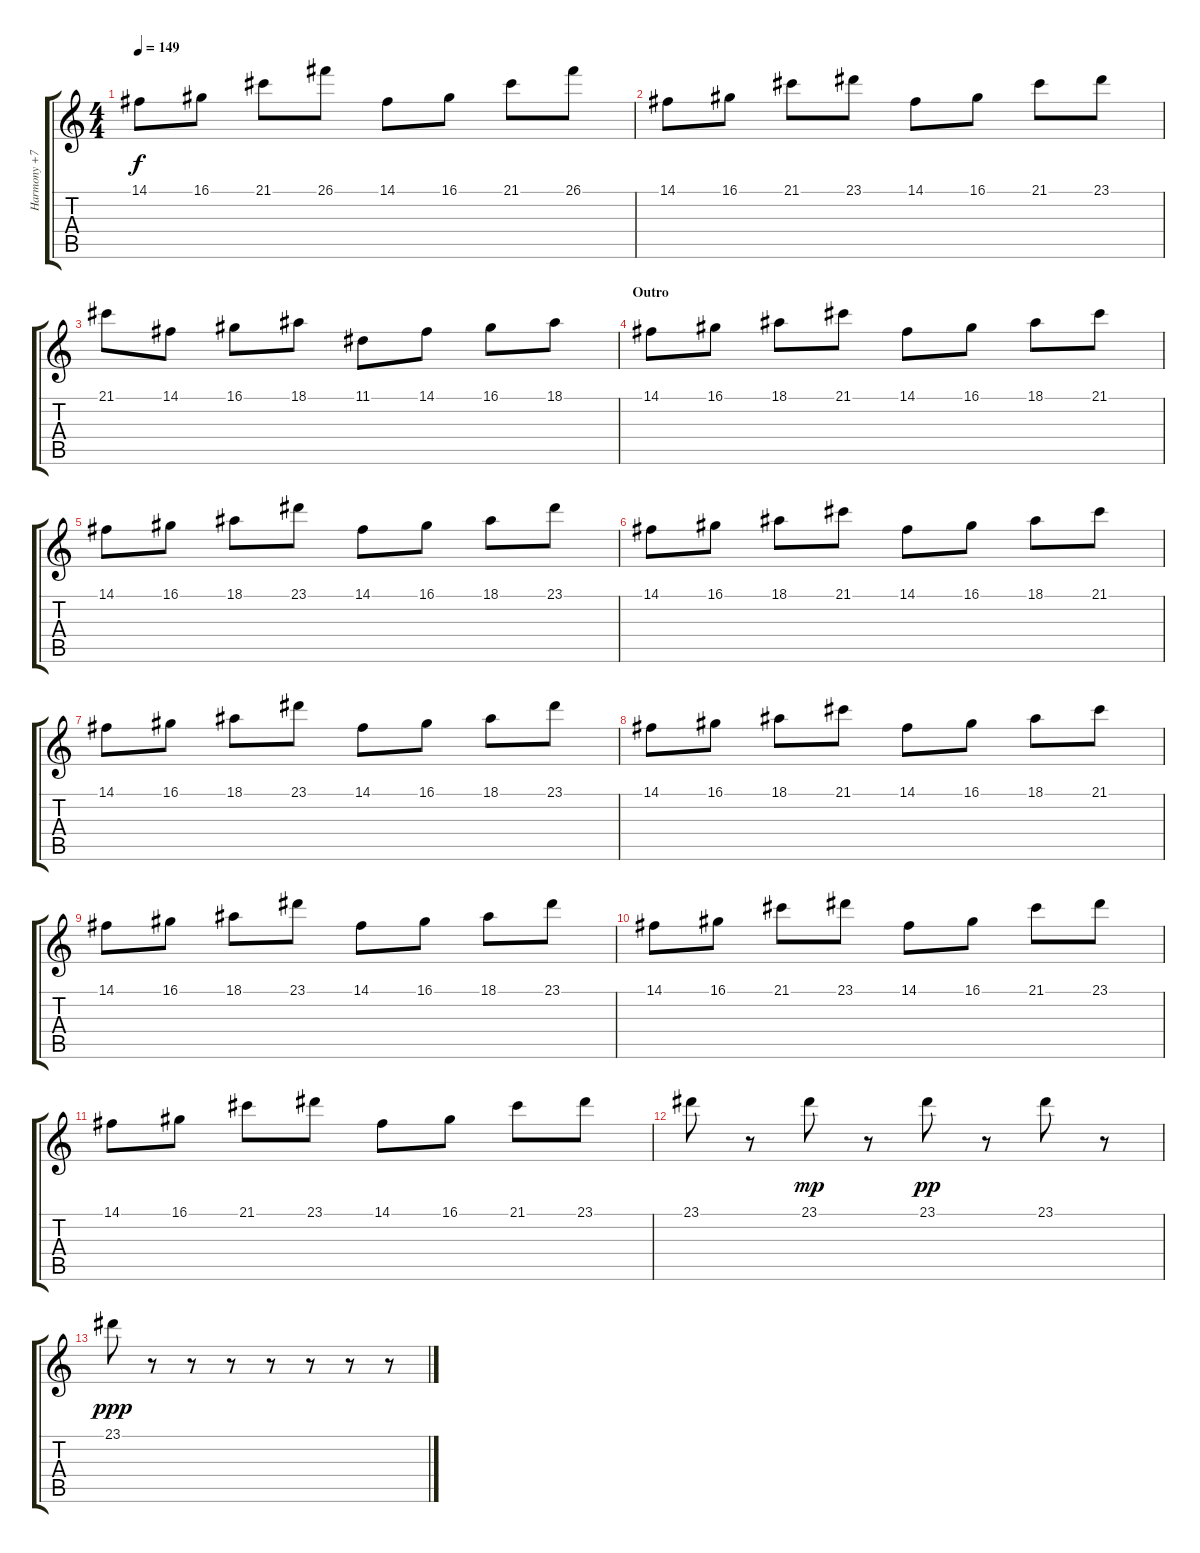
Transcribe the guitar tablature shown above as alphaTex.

\track ("Harmony +7" "Harmony +7") {instrument sitar}
\staff {score tabs}
\tuning (E4 B3 G3 D3 A2 E2) {hide}
\ts (4 4)
\tempo 149
\clef g2
\ks c
14.1.8{dy f} 16.1.8 21.1.8 26.1.8 14.1.8 16.1.8 21.1.8 26.1.8 |
14.1.8 16.1.8 21.1.8 23.1.8 14.1.8 16.1.8 21.1.8 23.1.8 |
21.1.8 14.1.8 16.1.8 18.1.8 11.1.8 14.1.8 16.1.8 18.1.8 |
\section ("" "Outro")
14.1.8 16.1.8 18.1.8 21.1.8 14.1.8 16.1.8 18.1.8 21.1.8 |
14.1.8 16.1.8 18.1.8 23.1.8 14.1.8 16.1.8 18.1.8 23.1.8 |
14.1.8 16.1.8 18.1.8 21.1.8 14.1.8 16.1.8 18.1.8 21.1.8 |
14.1.8 16.1.8 18.1.8 23.1.8 14.1.8 16.1.8 18.1.8 23.1.8 |
14.1.8 16.1.8 18.1.8 21.1.8 14.1.8 16.1.8 18.1.8 21.1.8 |
14.1.8 16.1.8 18.1.8 23.1.8 14.1.8 16.1.8 18.1.8 23.1.8 |
14.1.8 16.1.8 21.1.8 23.1.8 14.1.8 16.1.8 21.1.8 23.1.8 |
14.1.8 16.1.8 21.1.8 23.1.8 14.1.8 16.1.8 21.1.8 23.1.8 |
23.1.8 r.8 23.1.8{dy mp} r.8 23.1.8{dy pp} r.8 23.1.8 r.8 |
23.1.8{dy ppp} r.8 r.8 r.8 r.8 r.8 r.8 r.8
